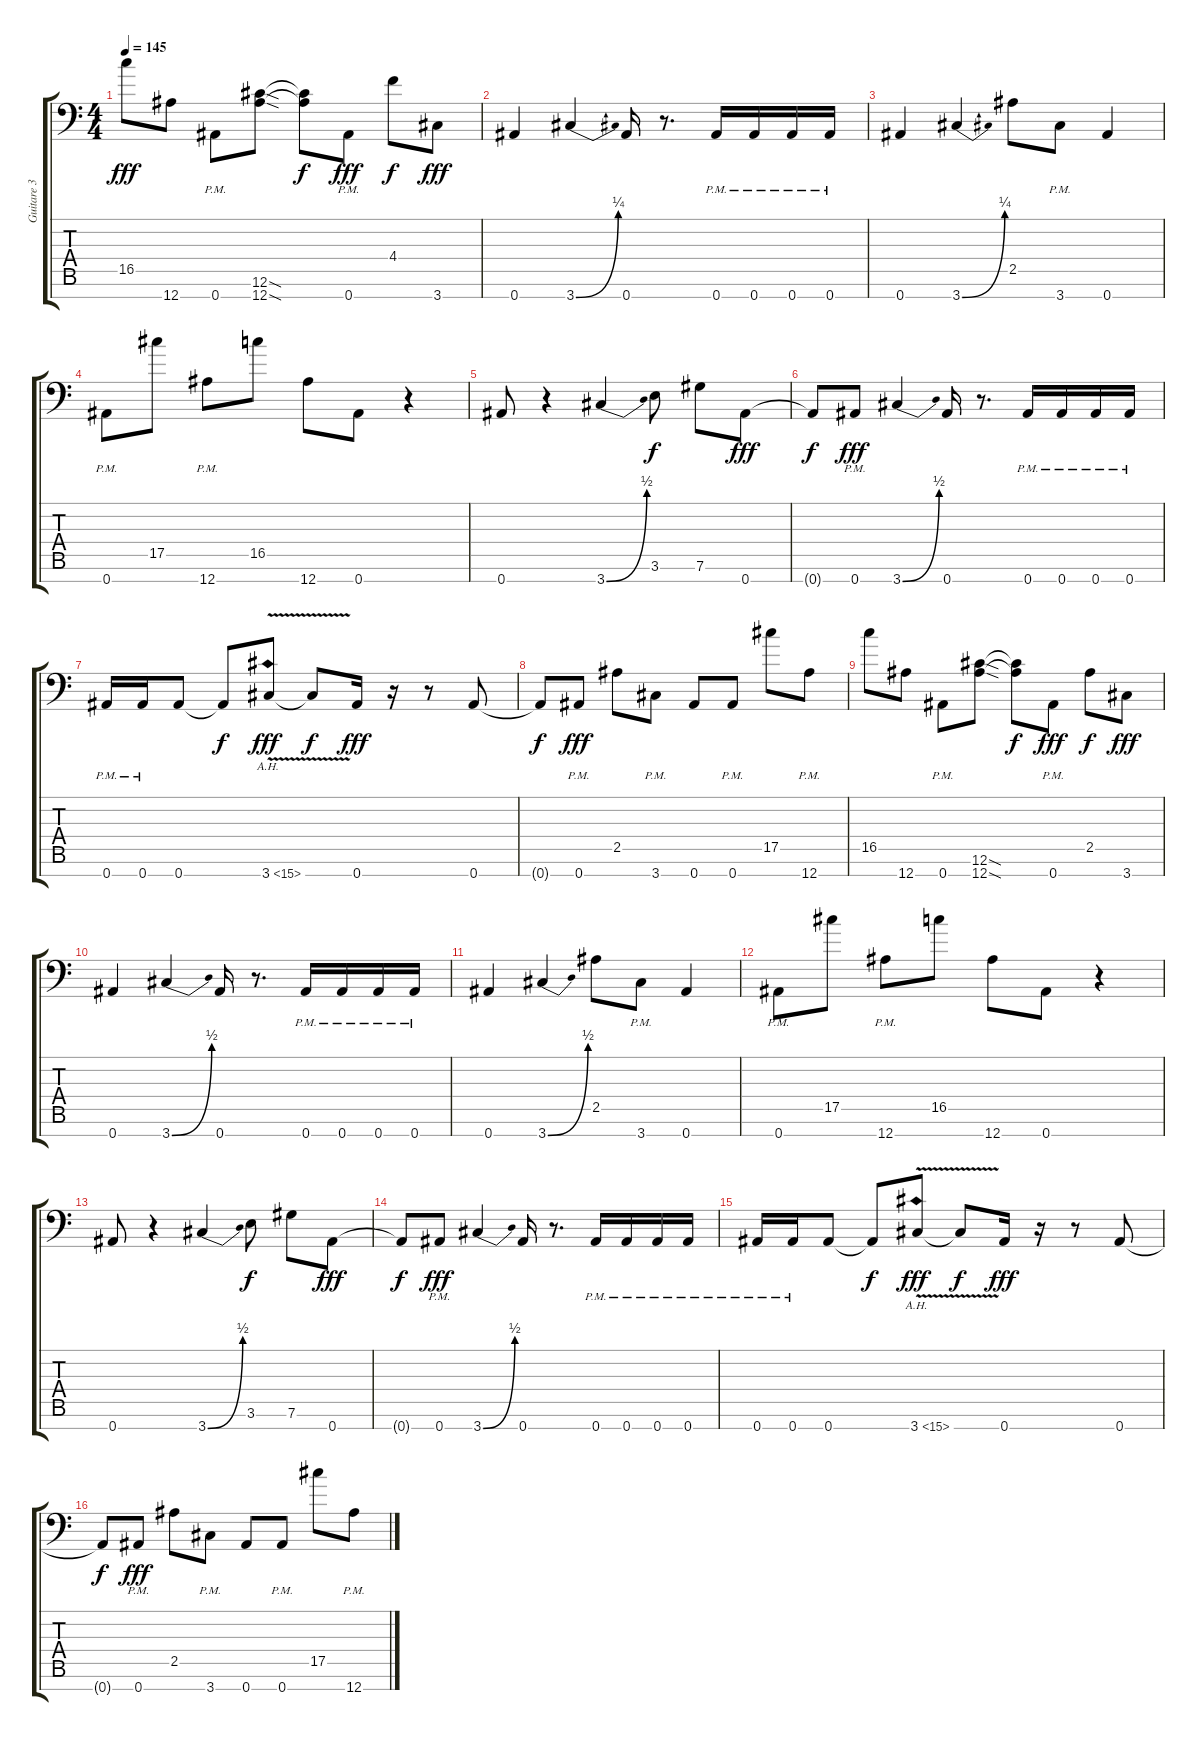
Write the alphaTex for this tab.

\track ("Guitare 3 (Jake)" "Guitare 3 ") {instrument distortionguitar}
\staff {score tabs}
\tuning (Eb4 Bb3 Gb3 Db3 Ab2 Db2 Bb1) {hide}
\ts (4 4)
\tempo 145
\clef f4
\ks c
16.5.8{dy fff} 12.7.8 0.7{pm}.8 (12.6{sod} 12.7{sod}).8 (12.6{t} 12.7{t}).8{dy f} 0.7{pm}.8{dy fff} 4.4.8{dy f} 3.7.8{dy fff} |
0.7.4{volume 10 balance 14} 3.7{be (bend 0 0 60 1)}.4 0.7.16 r.8{d} 0.7{pm}.16 0.7{pm}.16 0.7{pm}.16 0.7{pm}.16 |
0.7.4 3.7{be (bend 0 0 60 1)}.4 2.5.8 3.7{pm}.8 0.7.4 |
0.7{pm}.8 17.5.8 12.7{pm}.8 16.5.8 12.7.8 0.7.8 r.4 |
0.7.8 r.4 3.7{be (bend 0 0 60 2)}.4 3.6.8{dy f} 7.6.8 0.7.8{dy fff} |
0.7{t}.8{dy f} 0.7{pm}.8{dy fff} 3.7{be (bend 0 0 60 2)}.4 0.7.16 r.8{d} 0.7{pm}.16 0.7{pm}.16 0.7{pm}.16 0.7{pm}.16 |
0.7{pm}.16 0.7{pm}.16 0.7.8 0.7{t}.8{dy f} 3.7{ah 12 v}.8{dy fff} 3.7{t}.8{dy f} 0.7.16{dy fff} r.16 r.8 0.7.8 |
0.7{t}.8{dy f} 0.7{pm}.8{dy fff} 2.5.8 3.7{pm}.8 0.7.8 0.7{pm}.8 17.5.8 12.7{pm}.8 |
16.5.8 12.7.8 0.7{pm}.8 (12.6{sod} 12.7{sod}).8 (12.6{t} 12.7{t}).8{dy f} 0.7{pm}.8{dy fff} 2.5.8{dy f} 3.7.8{dy fff} |
0.7.4 3.7{be (bend 0 0 60 2)}.4 0.7.16 r.8{d} 0.7{pm}.16 0.7{pm}.16 0.7{pm}.16 0.7{pm}.16 |
0.7.4 3.7{be (bend 0 0 60 2)}.4 2.5.8 3.7{pm}.8 0.7.4 |
0.7{pm}.8 17.5.8 12.7{pm}.8 16.5.8 12.7.8 0.7.8 r.4 |
0.7.8 r.4 3.7{be (bend 0 0 60 2)}.4 3.6.8{dy f} 7.6.8 0.7.8{dy fff} |
0.7{t}.8{dy f} 0.7{pm}.8{dy fff} 3.7{be (bend 0 0 60 2)}.4 0.7.16 r.8{d} 0.7{pm}.16 0.7{pm}.16 0.7{pm}.16 0.7{pm}.16 |
0.7{pm}.16 0.7{pm}.16 0.7.8 0.7{t}.8{dy f} 3.7{ah 12 v}.8{dy fff} 3.7{t}.8{dy f} 0.7.16{dy fff} r.16 r.8 0.7.8 |
0.7{t}.8{dy f} 0.7{pm}.8{dy fff} 2.5.8 3.7{pm}.8 0.7.8 0.7{pm}.8 17.5.8 12.7{pm}.8
